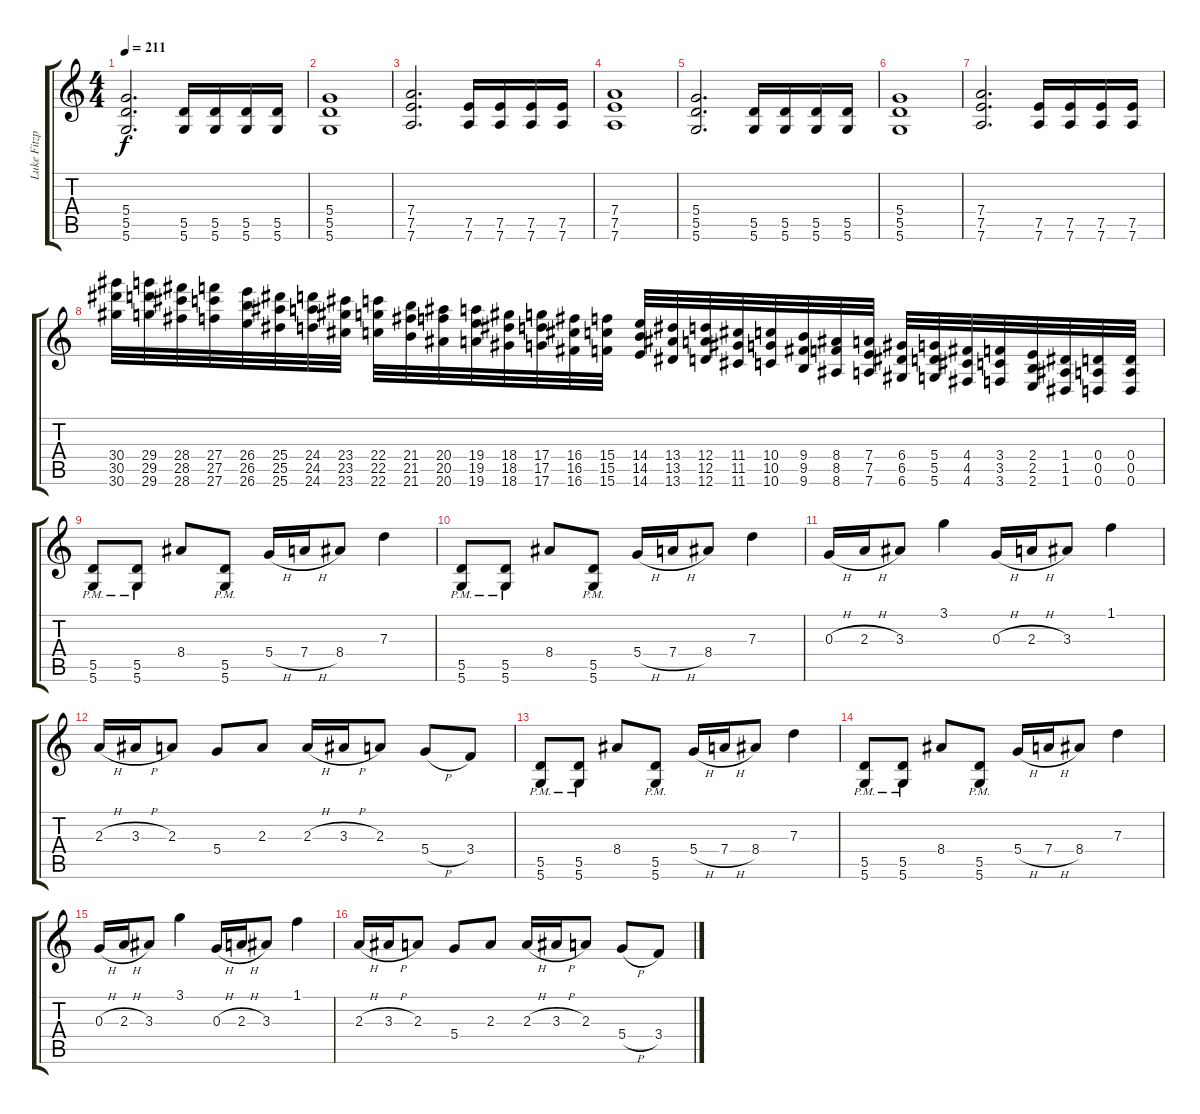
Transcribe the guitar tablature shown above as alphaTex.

\track ("Luke Fitzpatrick" "Luke Fitzp") {instrument distortionguitar}
\staff {score tabs}
\tuning (E4 B3 G3 D3 A2 D2) {hide}
\ts (4 4)
\tempo 211
\clef g2
\ks c
(5.4 5.5 5.6).2{d dy f} (5.5 5.6).16 (5.5 5.6).16 (5.5 5.6).16 (5.5 5.6).16 |
(5.4 5.5 5.6).1 |
(7.4 7.5 7.6).2{d} (7.5 7.6).16 (7.5 7.6).16 (7.5 7.6).16 (7.5 7.6).16 |
(7.4 7.5 7.6).1 |
(5.4 5.5 5.6).2{d} (5.5 5.6).16 (5.5 5.6).16 (5.5 5.6).16 (5.5 5.6).16 |
(5.4 5.5 5.6).1 |
(7.4 7.5 7.6).2{d} (7.5 7.6).16 (7.5 7.6).16 (7.5 7.6).16 (7.5 7.6).16 |
(30.4 30.5 30.6).32{instrument guitarfretnoise} (29.4 29.5 29.6).32 (28.4 28.5 28.6).32 (27.4 27.5 27.6).32 (26.4 26.5 26.6).32 (25.4 25.5 25.6).32 (24.4 24.5 24.6).32 (23.4 23.5 23.6).32 (22.4 22.5 22.6).32 (21.4 21.5 21.6).32 (20.4 20.5 20.6).32 (19.4 19.5 19.6).32 (18.4 18.5 18.6).32 (17.4 17.5 17.6).32 (16.4 16.5 16.6).32 (15.4 15.5 15.6).32 (14.4 14.5 14.6).32 (13.4 13.5 13.6).32 (12.4 12.5 12.6).32 (11.4 11.5 11.6).32 (10.4 10.5 10.6).32 (9.4 9.5 9.6).32 (8.4 8.5 8.6).32 (7.4 7.5 7.6).32 (6.4 6.5 6.6).32 (5.4 5.5 5.6).32 (4.4 4.5 4.6).32 (3.4 3.5 3.6).32 (2.4 2.5 2.6).32 (1.4 1.5 1.6).32 (0.4 0.5 0.6).32 (0.4 0.5 0.6).32 |
(5.5{pm} 5.6{pm}).8{instrument distortionguitar} (5.5{pm} 5.6{pm}).8 8.4.8 (5.5{pm} 5.6{pm}).8 5.4{h}.16 7.4{h}.16 8.4.8 7.3.4 |
(5.5{pm} 5.6{pm}).8 (5.5{pm} 5.6{pm}).8 8.4.8 (5.5{pm} 5.6{pm}).8 5.4{h}.16 7.4{h}.16 8.4.8 7.3.4 |
0.3{h}.16 2.3{h}.16 3.3.8 3.1.4 0.3{h}.16 2.3{h}.16 3.3.8 1.1.4 |
2.3{h}.16 3.3{h}.16 2.3.8 5.4.8 2.3.8 2.3{h}.16 3.3{h}.16 2.3.8 5.4{h}.8 3.4.8 |
(5.5{pm} 5.6{pm}).8 (5.5{pm} 5.6{pm}).8 8.4.8 (5.5{pm} 5.6{pm}).8 5.4{h}.16 7.4{h}.16 8.4.8 7.3.4 |
(5.5{pm} 5.6{pm}).8 (5.5{pm} 5.6{pm}).8 8.4.8 (5.5{pm} 5.6{pm}).8 5.4{h}.16 7.4{h}.16 8.4.8 7.3.4 |
0.3{h}.16 2.3{h}.16 3.3.8 3.1.4 0.3{h}.16 2.3{h}.16 3.3.8 1.1.4 |
2.3{h}.16 3.3{h}.16 2.3.8 5.4.8 2.3.8 2.3{h}.16 3.3{h}.16 2.3.8 5.4{h}.8 3.4.8
